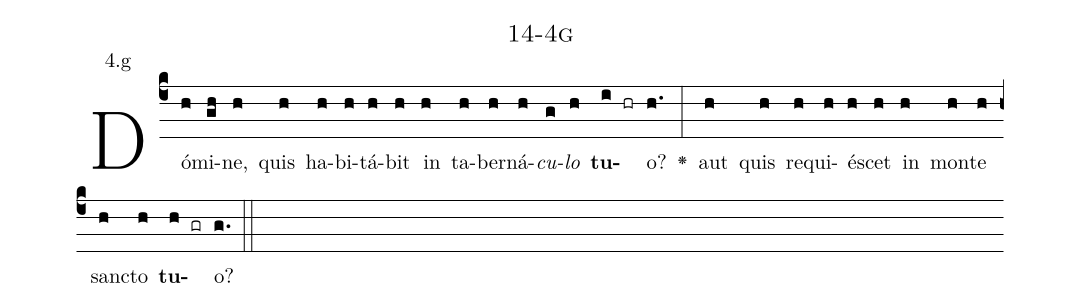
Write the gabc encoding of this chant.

name: 14-4g;
annotation: 4.g;
%%
(c4)Dó(h)mi(gh)ne,(h) quis(h) ha(h)bi(h)tá(h)bit(h) in(h) ta(h)ber(h)ná(h)<i>cu</i>(g)<i>lo</i>(h) <b>tu</b>(i hr)o?(h.) <v>\greheightstar</v>(:) aut(h) quis(h) re(h)qui(h)é(h)scet(h) in(h) mon(h)te(h) sanc(h)to(h) <b>tu</b>(h gr)o?(g.) (::)


%E(h) u(h) o(h) u(h) a(h) e.(g.) (::)
